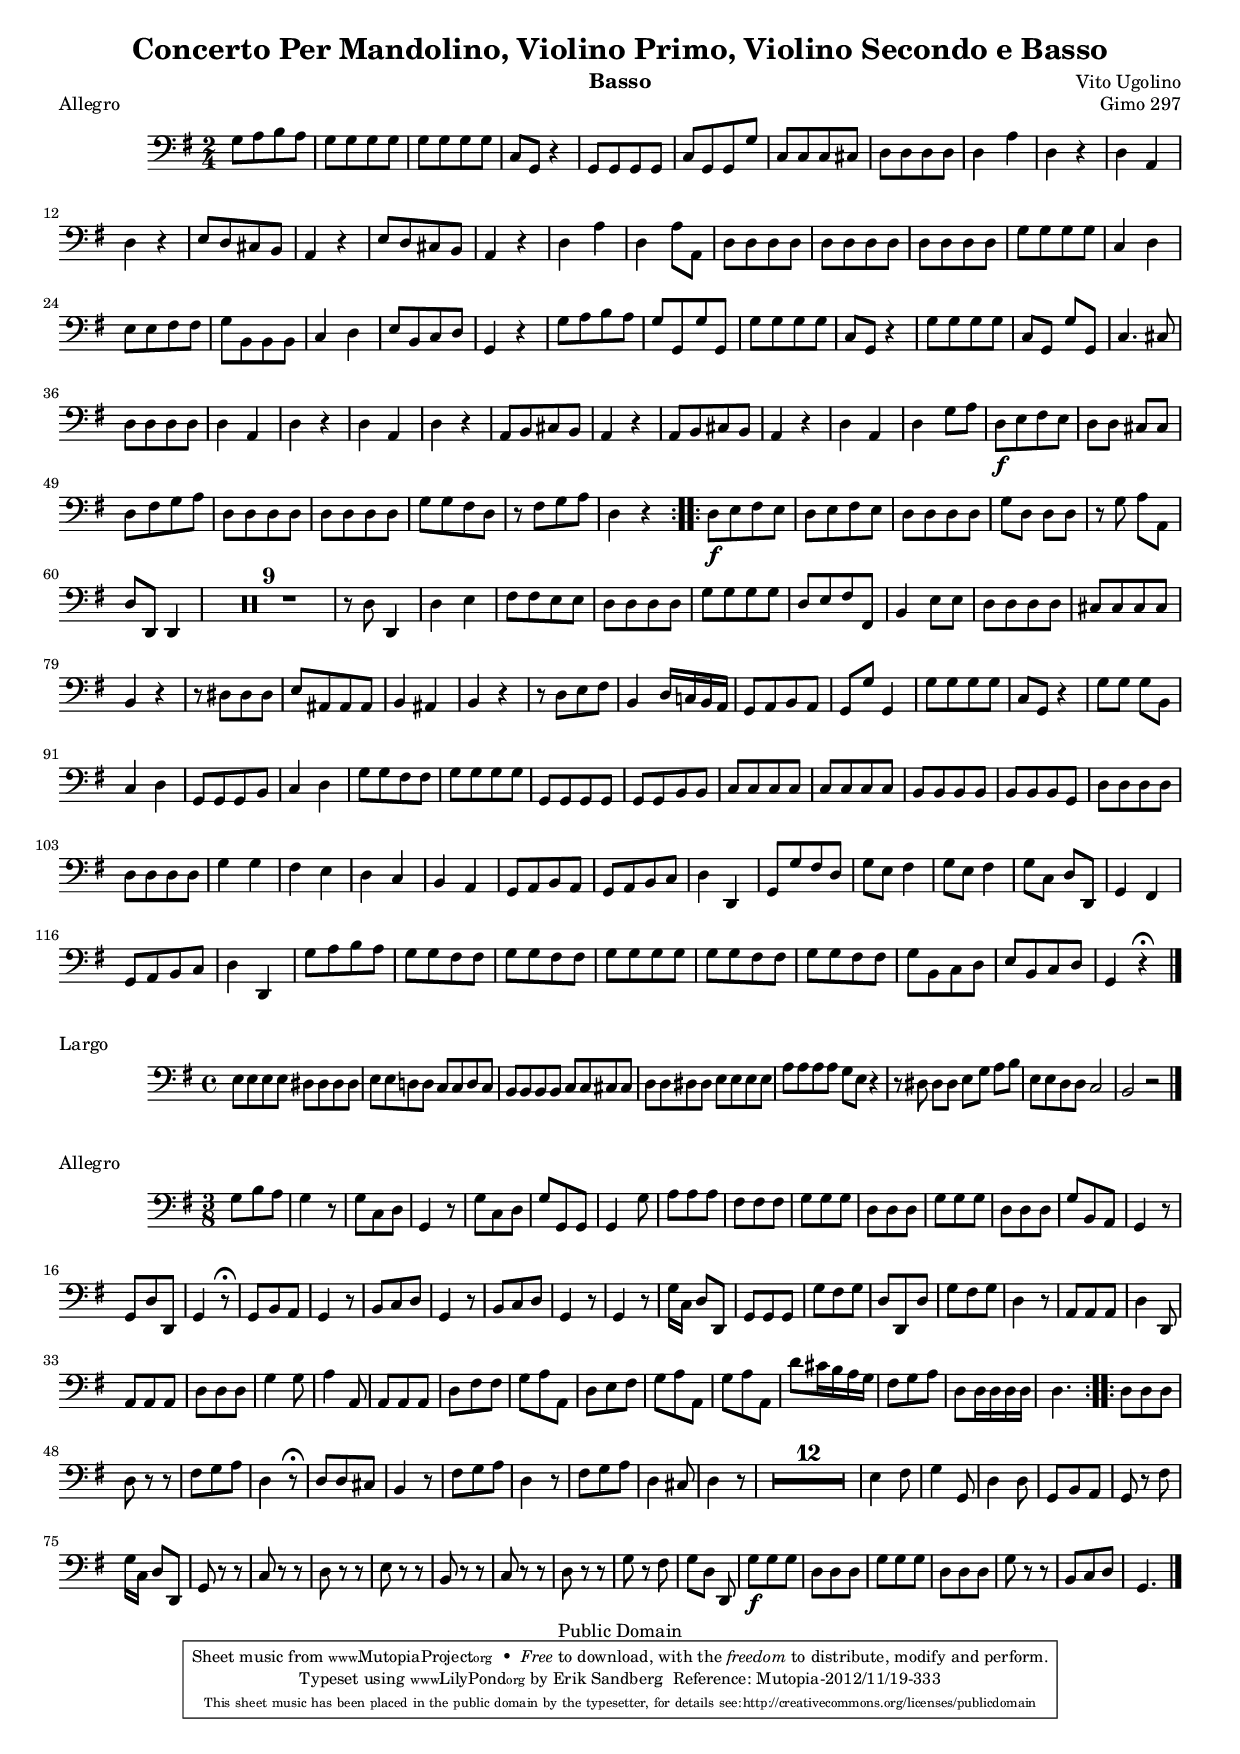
\version "2.16.0"

Instrument = "Basso"
\include "header.ly"
#(set-global-staff-size 16)
\include "global.ly"
\version "2.16.0"

IBasso =  \relative c' {
  \clef "bass"
  \key g\major
  \set Score.skipBars = ##t 

   g8[ a b a] |  g[ g g g] |  g[ g g g] | c, g r4 |  g8[ g g g] |  c[ g g g'] |  c,[ c c cis] |
  %8
   d[ d d d] | d4 a' | d, r | d a | d r |  e8[ d cis b] | a4 r |  e'8[ d cis b] |
  %16
  a4 r | d a' | d, a'8 a, |  d[ d d d] |  d[ d d d] |  d[ d d d] |  g[ g g g] | c,4 d |
  %24
   e8[ e fis fis] |  g[ b, b b] | c4 d |  e8[ b c d] | g,4 r |  g'8[ a b a] |  g[ g, g' g,] |
  %31
   g'[ g g g] | c, g r4 |  g'8[ g g g] |  c,[ g]  g'[ g,] | c4. cis8 |  d[ d d d] | d4 a |
  %38
  d r | d a | d r |  a8[ b cis b] | a4 r |  a8[ b cis b] | a4 r | d a | d g8 a |
  %47
   d,[\f e fis e] |  d[ d]  cis[ cis] |  d[ fis g a] |  d,[ d d d] |  d[ d d d] |  g[ g fis d] |
  %53
  r  fis[ g a] | d,4 r |

  %55
   d8[\f e fis e] |  d[ e fis e] |  d[ d d d] |  g[ d]  d[ d] | r g  a[ a,] | d d, d4 |
  %61
  R2*9
  %70
  r8 d' d,4 | d' e |  fis8[ fis e e] |  d[ d d d] |  g[ g g g] |  d[ e fis fis,] |
  %76
  b4 e8 e |  d[ d d d] |  cis[ cis cis cis] | b4 r | r8  dis[ dis dis] |
  %81
   e[ ais, ais ais] | b4 ais | b r | r8  d[ e fis] | b,4  d16[ c! b a] |
  %86
   g8[ a b a] | g g' g,4 |  g'8[ g g g] | c, g r4 | g'8 g g b, | c4 d |
  %92
   g,8[ g g b] | c4 d |  g8[ g fis fis] |  g[ g g g] |  g,[ g g g] |  g[ g b b] |  c[ c c c] |
  %99
   c[ c c c] |  b[ b b b] |  b[ b b g] |  d'[ d d d] |  d[ d d d] | g4 g | fis e | d c |
  %107
  b a |  g8[ a b a] |  g[ a b c] | d4 d, |  g8[ g' fis d] | g e fis4 | g8 e fis4 |
  %114
  g8 c, d d, | g4 fis |  g8[ a b c] | d4 d, |  g'8[ a b a] |  g[ g fis fis] |
  %120
   g[ g fis fis] |  g[ g g g ] |  g[ g fis fis] |  g[ g fis fis] |  g[ b, c d] |
  %125
   e[ b c d] | g,4 r^\fermata
}

\version "2.16.0"

IIBasso =  \relative c {
  \clef "bass"
  \key e\minor

  e8 e e e dis dis dis dis | e e d! d c c d c | b b b b c c cis cis |
  %4
  d d dis dis e e e e | a a a a g e r4 | r8 dis  dis[ dis]  e[ g]  a[ b] |
  %7
  e, e d d c2 | b r
}

\version "2.16.0"

IIIBasso =  \relative c' {
  \clef "bass"
  \key g\major
  \set Score.skipBars = ##t 

  g8 b a | g4 r8 | g c, d | g,4 r8 | g' c, d | g g, g | g4 g'8 | a a a |
  %9
  fis fis fis | g g g | d d d | g g g | d d d | g b, a |
  %15
  % NOTE: g8 r8 r8 according to one version
  g4 r8 | g d' d, |
  %17
  g4 r8^\fermata | g8 b a | g4 r8 | b c d | g,4 r8 | b8 c d | g,4 r8 | g4 r8 |
  %25
   g'16[ c,]  d8[ d,] | g g g | g' fis g | d d, d' | g fis g |
  %30 NOTE: d4. according to one version
  d4 r8 | a8 a a |
  %32
  d4 d,8 | a'8 a a | d d d | g4 g8 | a4 a,8 | a a a | d8 fis fis | g a a, |
  %40
  d e fis | g a a, | 
  %42 NOTE: a' a a, according to one version.
  g' a a, | d' cis16 b a g | fis8 g a | d, d16 d d d | d4. |

  %47
  d8 d d | d r r | fis g a | d,4 r8^\fermata |
  %51 NOTE: d d d | d4 r8 according to one version
  d d cis | b4 r8 | fis'8 g a |
  %54
  d,4 r8 | fis g a | d,4 cis8 | d4 r8 | R4.*12
  %70 Note: Written e4 g8 in both versions. Must be e4 fis8 for harmonic reasons.
  e4 fis8 | g4 g,8 | d'4 d8 | g,8 b a | g r fis' |  g16[ c,]  d8[ d,] | g8 r r | c r r |
  %78
  d r r | e r r | b r r | c r r | d r r | g r fis |  g[ d] d, | g'\f g g | d d d |
  %87
  g g g | d d d | g r r | b, c d | g,4.
}


\score {
  <<
    \context Staff <<\IGlobal>>
    \context Staff <<\IBasso>>
  >>
  \layout {}
  \header { piece = "Allegro" opus="Gimo 297" }
}

\score {
  <<
    \context Staff <<\IIGlobal>>
    \context Staff <<\IIBasso>>
  >>
  \layout {}
  \header { piece = "Largo" }
}

\score {
  <<
    \context Staff <<\IIIGlobal>>
    \context Staff <<\IIIBasso>>
  >>
  \layout {}
  \header { piece = "Allegro" }
}
